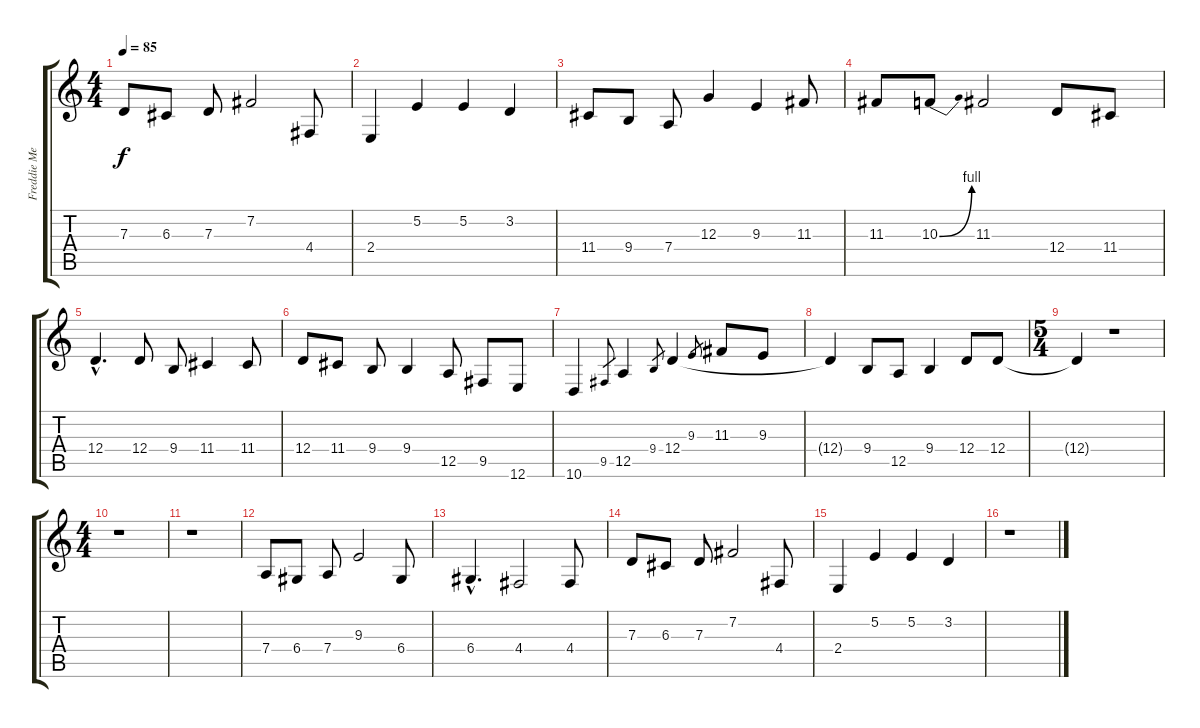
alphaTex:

\track ("Freddie Mercury" "Freddie Me") {instrument lead6voice}
\staff {score tabs}
\tuning (E4 B3 G3 D3 A2 E2) {hide}
\ts (4 4)
\tempo 85
\clef g2
\ks c
7.3.8{dy f} 6.3.8 7.3.8 7.2.2 4.4.8 |
2.4.4 5.2.4 5.2.4 3.2.4 |
11.4.8 9.4.8 7.4.8 12.3.4 9.3.4 11.3.8 |
11.3.8 10.3{be (bend 0 0 60 4)}.8 11.3.2 12.4.8 11.4.8 |
12.4{hac}.4{d} 12.4.8 9.4.8 11.4.4 11.4.8 |
12.4.8 11.4.8 9.4.8 9.4.4 12.5.8 9.5.8 12.6.8 |
10.6.4 9.5.8{gr} 12.5.4 9.4.8{gr} 12.4.4 9.3.8{gr} 11.3.8 9.3.8 |
12.4{t}.4 9.4.8 12.5.8 9.4.4 12.4.8 12.4.8 |
\ts (5 4)
12.4{t}.4 r.1 |
\ts (4 4)
r.1 |
r.1 |
7.4.8 6.4.8 7.4.8 9.3.2 6.4.8 |
6.4{hac}.4{d} 4.4.2 4.4.8 |
7.3.8 6.3.8 7.3.8 7.2.2 4.4.8 |
2.4.4 5.2.4 5.2.4 3.2.4 |
r.1
